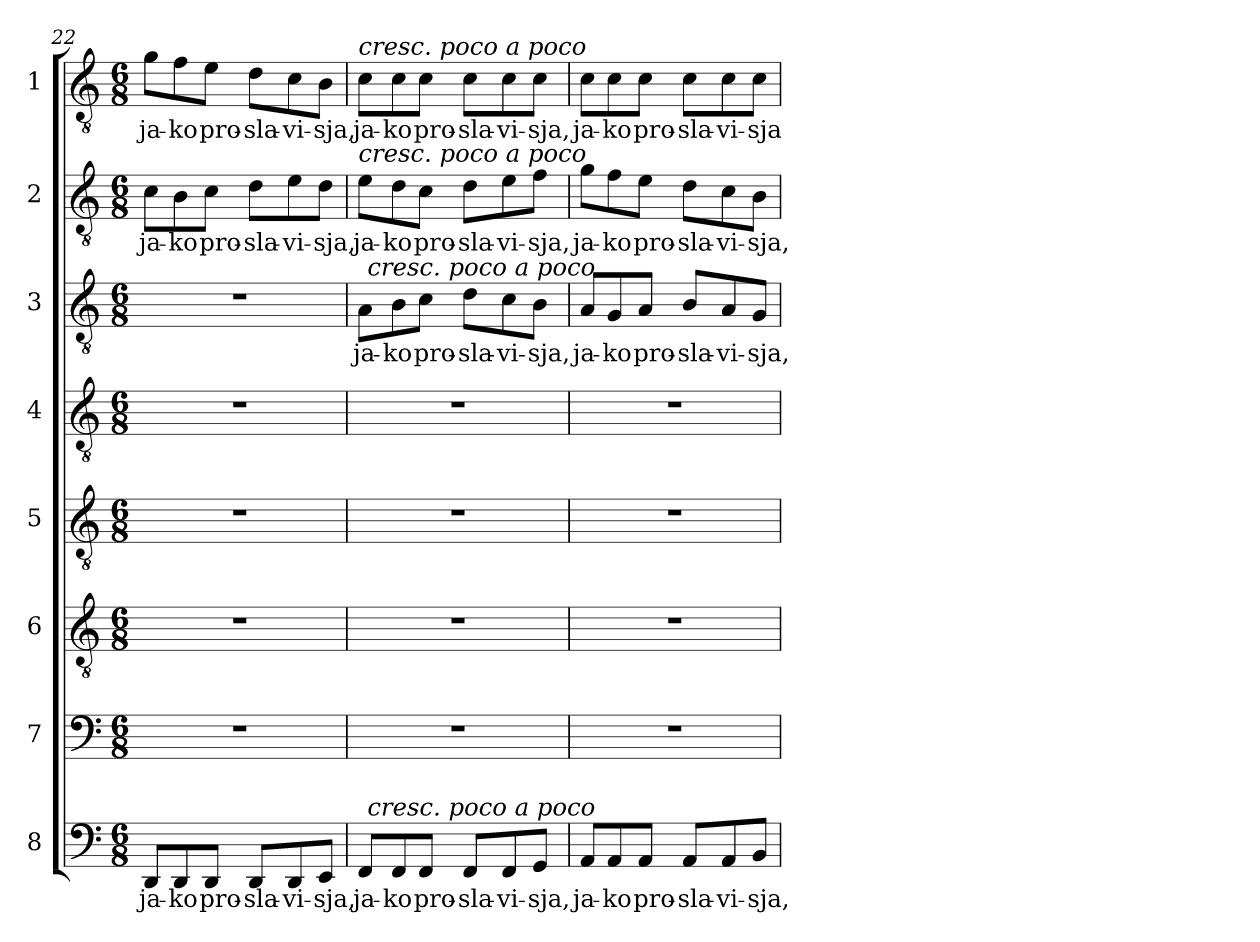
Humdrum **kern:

**kern	**text	**kern	**kern	**kern	**kern	**kern	**text	**kern	**text	**kern	**text
*part8	*part8	*part7	*part6	*part5	*part4	*part3	*part3	*part2	*part2	*part1	*part1
*staff8	*staff8	*staff7	*staff6	*staff5	*staff4	*staff3	*staff3	*staff2	*staff2	*staff1	*staff1
*I"8	*	*I"7	*I"6	*I"5	*I"4	*I"3	*	*I"2	*	*I"1	*
*clefF4	*	*clefF4	*clefGv2	*clefGv2	*clefGv2	*clefGv2	*	*clefGv2	*	*clefGv2	*
*k[]	*	*k[]	*k[]	*k[]	*k[]	*k[]	*	*k[]	*	*k[]	*
*C:	*	*C:	*C:	*C:	*C:	*C:	*	*C:	*	*C:	*
*M6/8	*	*M6/8	*M6/8	*M6/8	*M6/8	*M6/8	*	*M6/8	*	*M6/8	*
=22	=22	=22	=22	=22	=22	=22	=22	=22	=22	=22	=22
8DD/L	ja-	2.r	2.r	2.r	2.r	2.r	.	8c\L	ja-	8g\L	ja-
8DD/	-ko	.	.	.	.	.	.	8B\	-ko	8f\	-ko
8DD/J	pro-	.	.	.	.	.	.	8c\J	pro-	8e\J	pro-
8DD/L	-sla-	.	.	.	.	.	.	8d\L	-sla-	8d\L	-sla-
8DD/	-vi-	.	.	.	.	.	.	8e\	-vi-	8c\	-vi-
8EE/J	-sja,	.	.	.	.	.	.	8d\J	-sja,	8B\J	-sja,
!!LO:LB:g=z
=23	=23	=23	=23	=23	=23	=23	=23	=23	=23	=23	=23
!	!	!	!	!	!	!	!	!	!	!LO:TX:a:i:t=cresc. poco a poco	!
!	!	!	!	!	!	!	!	!LO:TX:a:i:t=cresc. poco a poco	!	!	!
*^	*	*	*	*	*	*^	*	*	*	*	*
8FF/L	48ryy	ja-	2.r	2.r	2.r	2.r	8A\L	48ryy	ja-	8e\L	ja-	8c\L	ja-
!	!	!	!	!	!	!	!	!LO:TX:a:i:t=cresc. poco a poco	!	!	!	!	!
!	!LO:TX:a:i:t=cresc. poco a poco	!	!	!	!	!	!	!	!	!	!	!	!
.	3%2ryy	.	.	.	.	.	.	3%2ryy	.	.	.	.	.
8FF/	.	-ko	.	.	.	.	8B\	.	-ko	8d\	-ko	8c\	-ko
8FF/J	.	pro-	.	.	.	.	8c\J	.	pro-	8c\J	pro-	8c\J	pro-
8FF/L	.	-sla-	.	.	.	.	8d\L	.	-sla-	8d\L	-sla-	8c\L	-sla-
8FF/	.	-vi-	.	.	.	.	8c\	.	-vi-	8e\	-vi-	8c\	-vi-
8GG/J	.	-sja,	.	.	.	.	8B\J	.	-sja,	8f\J	-sja,	8c\J	-sja,
.	24.ryy	.	.	.	.	.	.	24.ryy	.	.	.	.	.
*v	*v	*	*	*	*	*	*v	*v	*	*	*	*	*
=24	=24	=24	=24	=24	=24	=24	=24	=24	=24	=24	=24
8AA/L	ja-	2.r	2.r	2.r	2.r	8A/L	ja-	8g\L	ja-	8c\L	ja-
8AA/	-ko	.	.	.	.	8G/	-ko	8f\	-ko	8c\	-ko
8AA/J	pro-	.	.	.	.	8A/J	pro-	8e\J	pro-	8c\J	pro-
8AA/L	-sla-	.	.	.	.	8B/L	-sla-	8d\L	-sla-	8c\L	-sla-
8AA/	-vi-	.	.	.	.	8A/	-vi-	8c\	-vi-	8c\	-vi-
8BB/J	-sja,	.	.	.	.	8G/J	-sja,	8B\J	-sja,	8c\J	-sja
=	=	=	=	=	=	=	=	=	=	=	=
*-	*-	*-	*-	*-	*-	*-	*-	*-	*-	*-	*-
